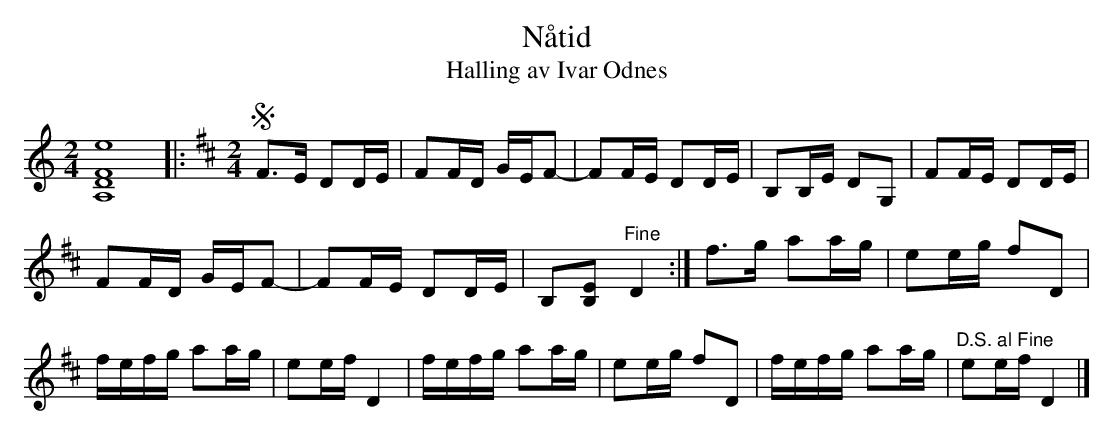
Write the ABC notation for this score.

X:1
T:Nåtid
T:Halling av Ivar Odnes
M:2/4
K:D
L:1/16
K:none
[A,16D16F16e16] |: [K:D][M:2/4]SF2>E2 D2DE | F2FD GEF2- | F2FE D2DE | B,2B,E D2G,2 | F2FE D2DE |
F2FD GEF2- | F2FE D2DE | B,2[B,2E2] "^Fine" D4  :| f2>g2 a2ag | e2eg f2D2 |
fefg a2ag | e2ef D4 | fefg a2ag | e2eg f2D2 | fefg a2ag |"^D.S. al Fine" e2ef D4  |]
